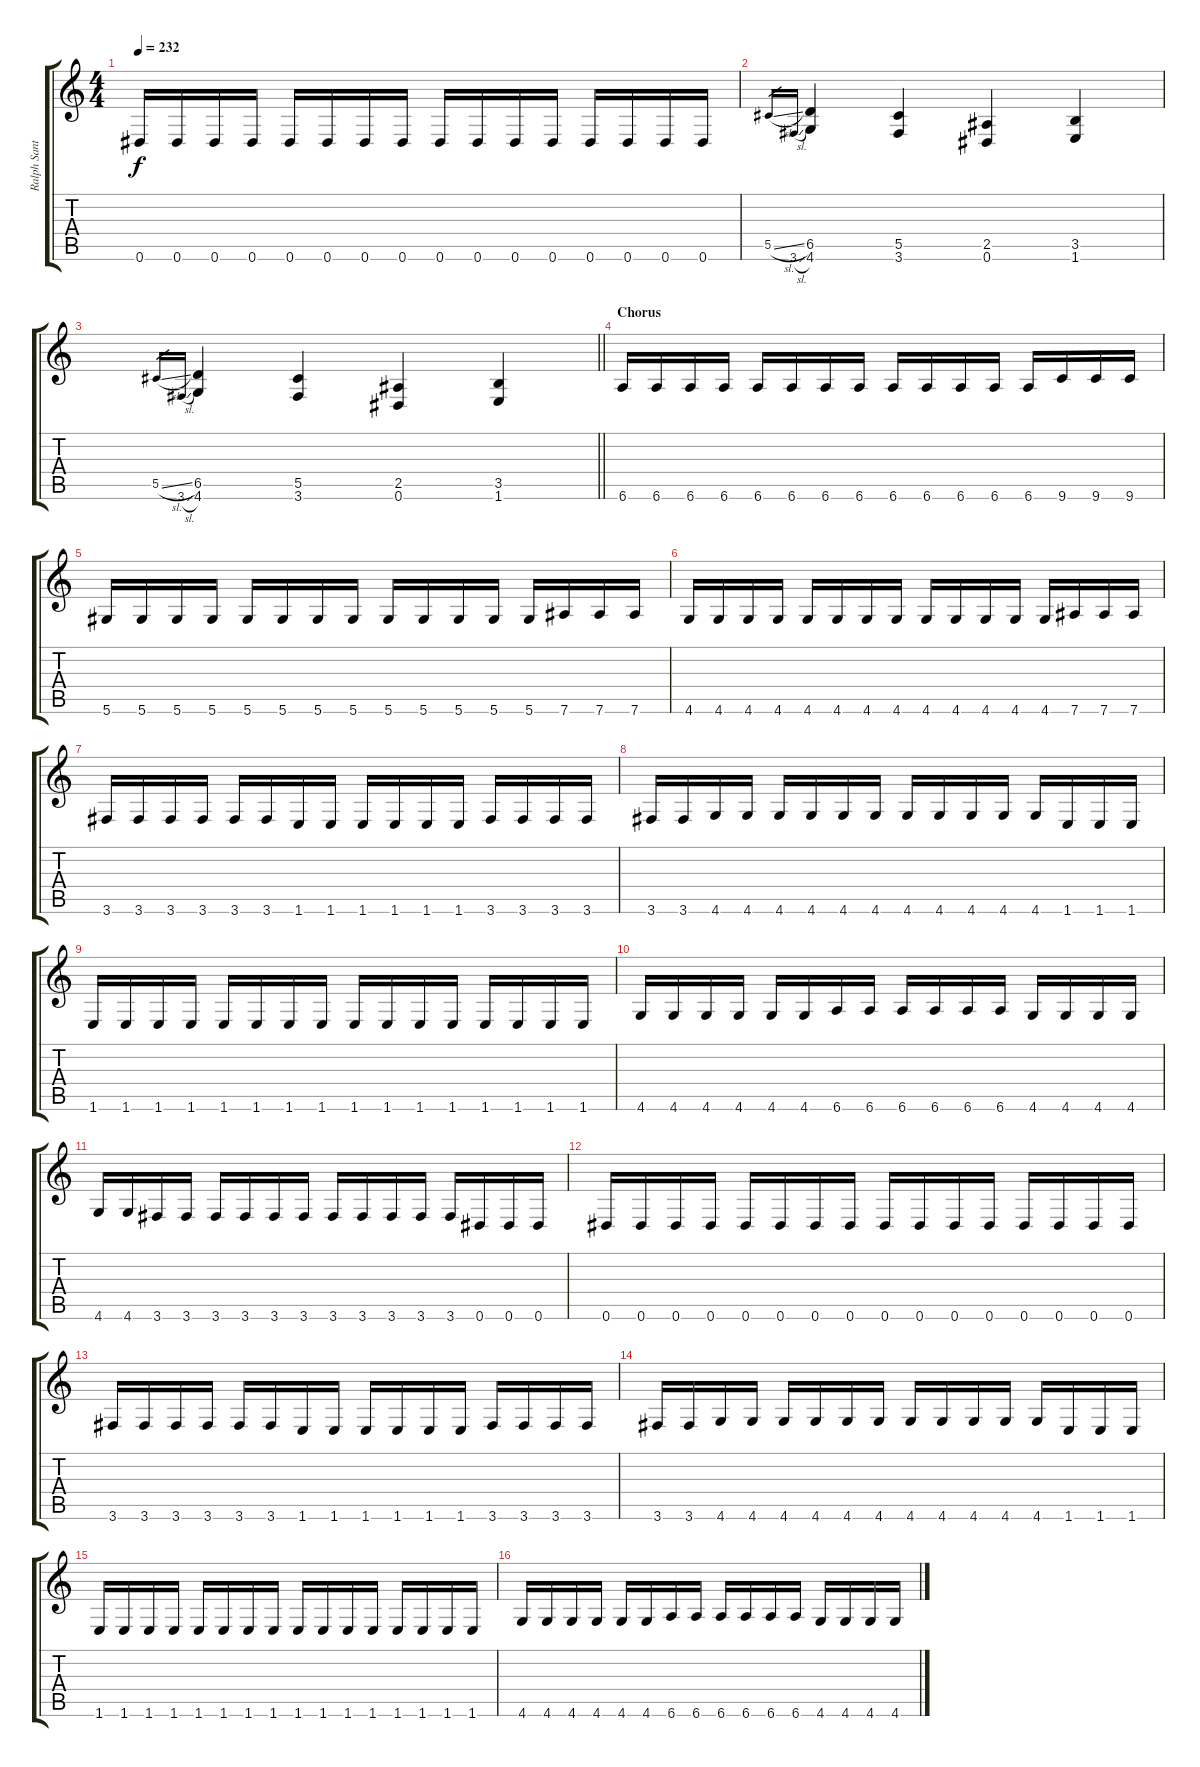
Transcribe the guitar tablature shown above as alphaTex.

\track ("Ralph Santolla" "Ralph Sant") {instrument distortionguitar}
\staff {score tabs}
\tuning (Eb4 Bb3 Gb3 Db3 Ab2 Eb2) {hide}
\ts (4 4)
\tempo 232
\clef g2
\ks c
0.6.16{dy f} 0.6.16 0.6.16 0.6.16 0.6.16 0.6.16 0.6.16 0.6.16 0.6.16 0.6.16 0.6.16 0.6.16 0.6.16 0.6.16 0.6.16 0.6.16 |
5.5{sl}.16{gr} 3.6{sl}.16{gr} (6.5 4.6).4 (5.5 3.6).4 (2.5 0.6).4 (3.5 1.6).4 |
\barLineRight lightlight
5.5{sl}.16{gr} 3.6{sl}.16{gr} (6.5 4.6).4 (5.5 3.6).4 (2.5 0.6).4 (3.5 1.6).4 |
\section ("" "Chorus")
6.6.16 6.6.16 6.6.16 6.6.16 6.6.16 6.6.16 6.6.16 6.6.16 6.6.16 6.6.16 6.6.16 6.6.16 6.6.16 9.6.16 9.6.16 9.6.16 |
5.6.16 5.6.16 5.6.16 5.6.16 5.6.16 5.6.16 5.6.16 5.6.16 5.6.16 5.6.16 5.6.16 5.6.16 5.6.16 7.6.16 7.6.16 7.6.16 |
4.6.16 4.6.16 4.6.16 4.6.16 4.6.16 4.6.16 4.6.16 4.6.16 4.6.16 4.6.16 4.6.16 4.6.16 4.6.16 7.6.16 7.6.16 7.6.16 |
3.6.16 3.6.16 3.6.16 3.6.16 3.6.16 3.6.16 1.6.16 1.6.16 1.6.16 1.6.16 1.6.16 1.6.16 3.6.16 3.6.16 3.6.16 3.6.16 |
3.6.16 3.6.16 4.6.16 4.6.16 4.6.16 4.6.16 4.6.16 4.6.16 4.6.16 4.6.16 4.6.16 4.6.16 4.6.16 1.6.16 1.6.16 1.6.16 |
1.6.16 1.6.16 1.6.16 1.6.16 1.6.16 1.6.16 1.6.16 1.6.16 1.6.16 1.6.16 1.6.16 1.6.16 1.6.16 1.6.16 1.6.16 1.6.16 |
4.6.16 4.6.16 4.6.16 4.6.16 4.6.16 4.6.16 6.6.16 6.6.16 6.6.16 6.6.16 6.6.16 6.6.16 4.6.16 4.6.16 4.6.16 4.6.16 |
4.6.16 4.6.16 3.6.16 3.6.16 3.6.16 3.6.16 3.6.16 3.6.16 3.6.16 3.6.16 3.6.16 3.6.16 3.6.16 0.6.16 0.6.16 0.6.16 |
0.6.16 0.6.16 0.6.16 0.6.16 0.6.16 0.6.16 0.6.16 0.6.16 0.6.16 0.6.16 0.6.16 0.6.16 0.6.16 0.6.16 0.6.16 0.6.16 |
3.6.16 3.6.16 3.6.16 3.6.16 3.6.16 3.6.16 1.6.16 1.6.16 1.6.16 1.6.16 1.6.16 1.6.16 3.6.16 3.6.16 3.6.16 3.6.16 |
3.6.16 3.6.16 4.6.16 4.6.16 4.6.16 4.6.16 4.6.16 4.6.16 4.6.16 4.6.16 4.6.16 4.6.16 4.6.16 1.6.16 1.6.16 1.6.16 |
1.6.16 1.6.16 1.6.16 1.6.16 1.6.16 1.6.16 1.6.16 1.6.16 1.6.16 1.6.16 1.6.16 1.6.16 1.6.16 1.6.16 1.6.16 1.6.16 |
4.6.16 4.6.16 4.6.16 4.6.16 4.6.16 4.6.16 6.6.16 6.6.16 6.6.16 6.6.16 6.6.16 6.6.16 4.6.16 4.6.16 4.6.16 4.6.16
